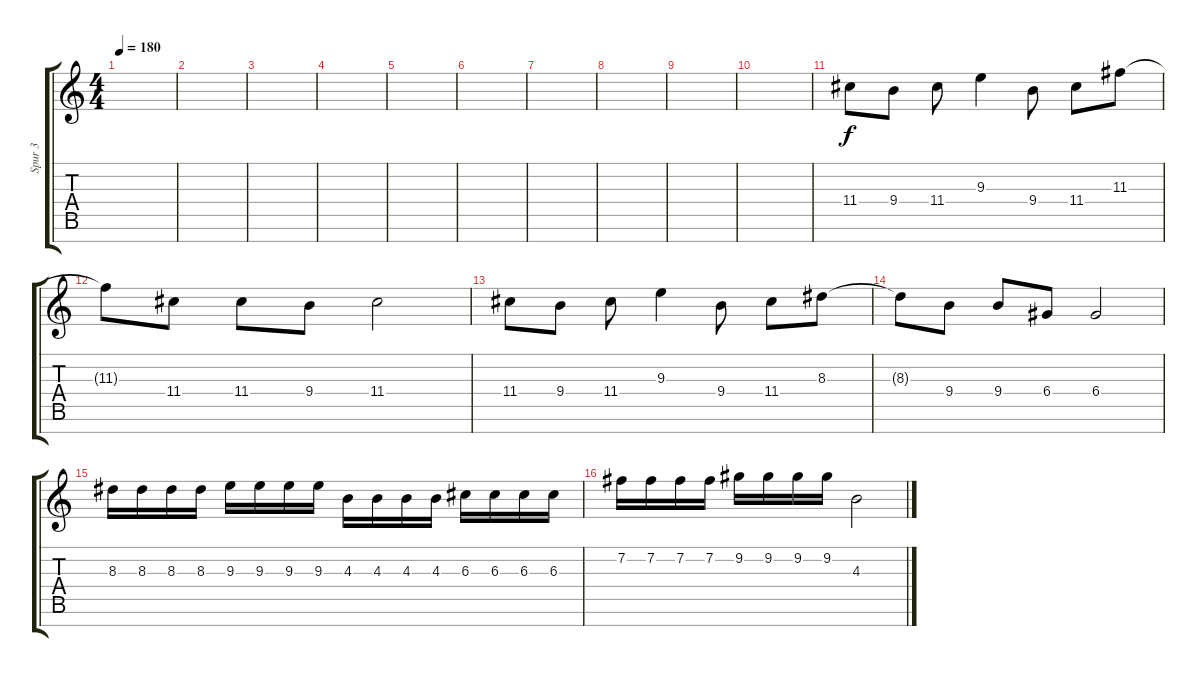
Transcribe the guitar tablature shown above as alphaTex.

\track ("Spur 3" "Spur 3") {instrument acousticguitarsteel}
\staff {score tabs}
\tuning (E4 B3 G3 D3 A2 E2 B1) {hide}
\ts (4 4)
\tempo 180
\clef g2
\ks c
|
|
|
|
|
|
|
|
|
|
11.4.8 9.4.8 11.4.8 9.3.4 9.4.8 11.4.8 11.3.8 |
11.3{t}.8 11.4.8 11.4.8 9.4.8 11.4.2 |
11.4.8 9.4.8 11.4.8 9.3.4 9.4.8 11.4.8 8.3.8 |
8.3{t}.8 9.4.8 9.4.8 6.4.8 6.4.2 |
8.3.16 8.3.16 8.3.16 8.3.16 9.3.16 9.3.16 9.3.16 9.3.16 4.3.16 4.3.16 4.3.16 4.3.16 6.3.16 6.3.16 6.3.16 6.3.16 |
7.2.16 7.2.16 7.2.16 7.2.16 9.2.16 9.2.16 9.2.16 9.2.16 4.3.2
